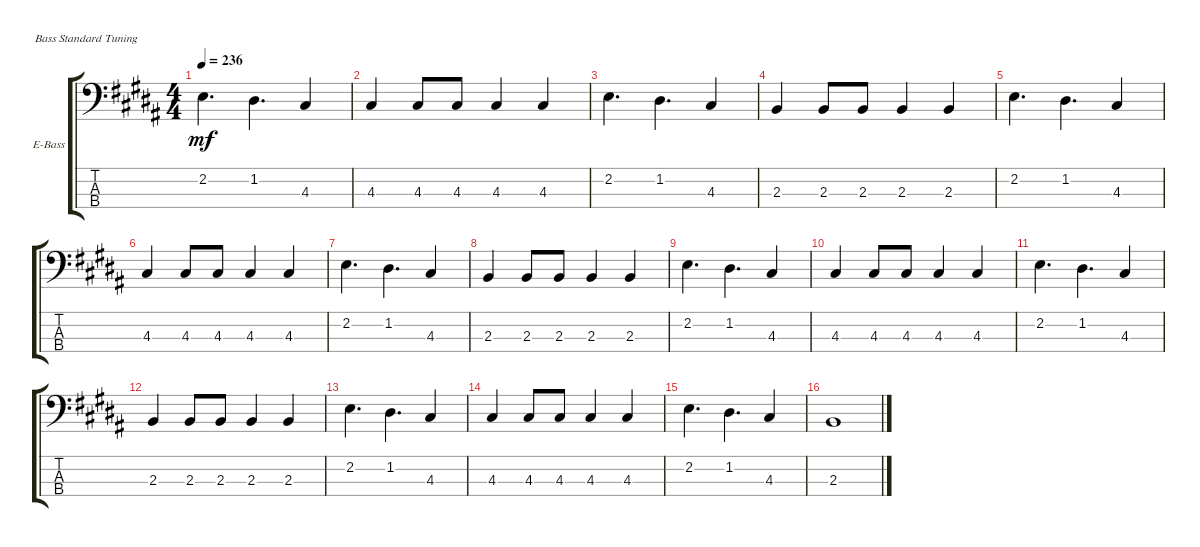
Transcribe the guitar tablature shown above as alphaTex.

\defaultSystemsLayout 4
\bracketExtendMode groupsimilarinstruments
\firstSystemTrackNameOrientation horizontal
\otherSystemsTrackNameOrientation horizontal
\track ("Bass" "E-Bass") {instrument electricbassfinger}
\staff {score tabs}
\tuning (G2 D2 A1 E1)
\ts (4 4)
\tempo 236
\clef f4
\scale
0.333333
\ks b
2.2.4{d dy mf} 1.2.4{d} 4.3.4 |
\scale
0.333333 4.3.4 4.3.8 4.3.8 4.3.4 4.3.4 |
\scale
0.333333 2.2.4{d} 1.2.4{d} 4.3.4 |
\scale
0.333333 2.3.4 2.3.8 2.3.8 2.3.4 2.3.4 |
\scale
0.333333 2.2.4{d} 1.2.4{d} 4.3.4 |
\scale
0.333333 4.3.4 4.3.8 4.3.8 4.3.4 4.3.4 |
\scale
0.333333 2.2.4{d} 1.2.4{d} 4.3.4 |
\scale
0.333333 2.3.4 2.3.8 2.3.8 2.3.4 2.3.4 |
\scale
0.333333 2.2.4{d} 1.2.4{d} 4.3.4 |
\scale
0.333333 4.3.4 4.3.8 4.3.8 4.3.4 4.3.4 |
\scale
0.333333 2.2.4{d} 1.2.4{d} 4.3.4 |
\scale
0.333333 2.3.4 2.3.8 2.3.8 2.3.4 2.3.4 |
\scale
0.333333 2.2.4{d} 1.2.4{d} 4.3.4 |
\scale
0.333333 4.3.4 4.3.8 4.3.8 4.3.4 4.3.4 |
2.2.4{d} 1.2.4{d} 4.3.4 |
2.3.1
